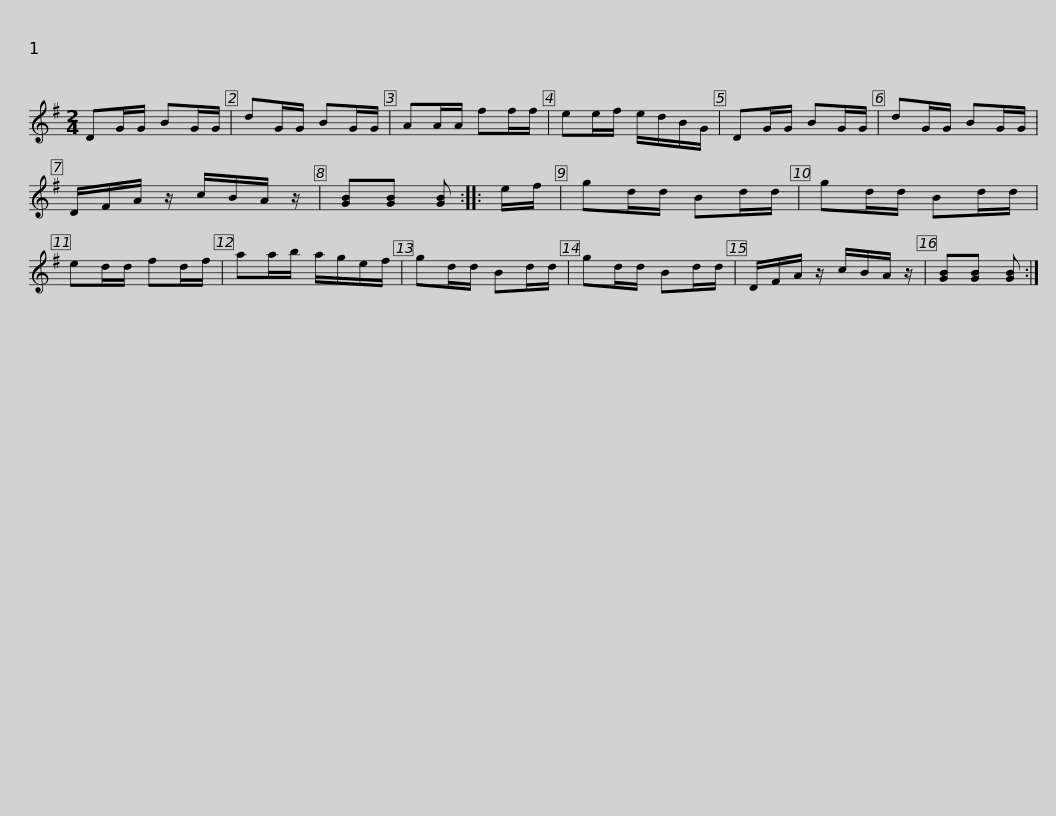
X:1
L:1/8
M:2/4
I:linebreak $
K:G
V:1 treble
V:1
 DG/G/ BG/G/ | dG/G/ BG/G/ | AA/A/ ff/f/ | ee/f/ e/d/B/G/ | DG/G/ BG/G/ | %5
 dG/G/ BG/G/ | D/F/A/ z/ c/B/A/ z/ |$ [GB][GB] [GB] :: e/f/ | gd/d/ Bd/d/ | %10
 gd/d/ Bd/d/ | ed/d/ fd/f/ | aa/b/ a/g/e/f/ | gd/d/ Bd/d/ | gd/d/ Bd/d/ |$ %15
 D/F/A/ z/ c/B/A/ z/ | [GB][GB] [GB] :| %17
